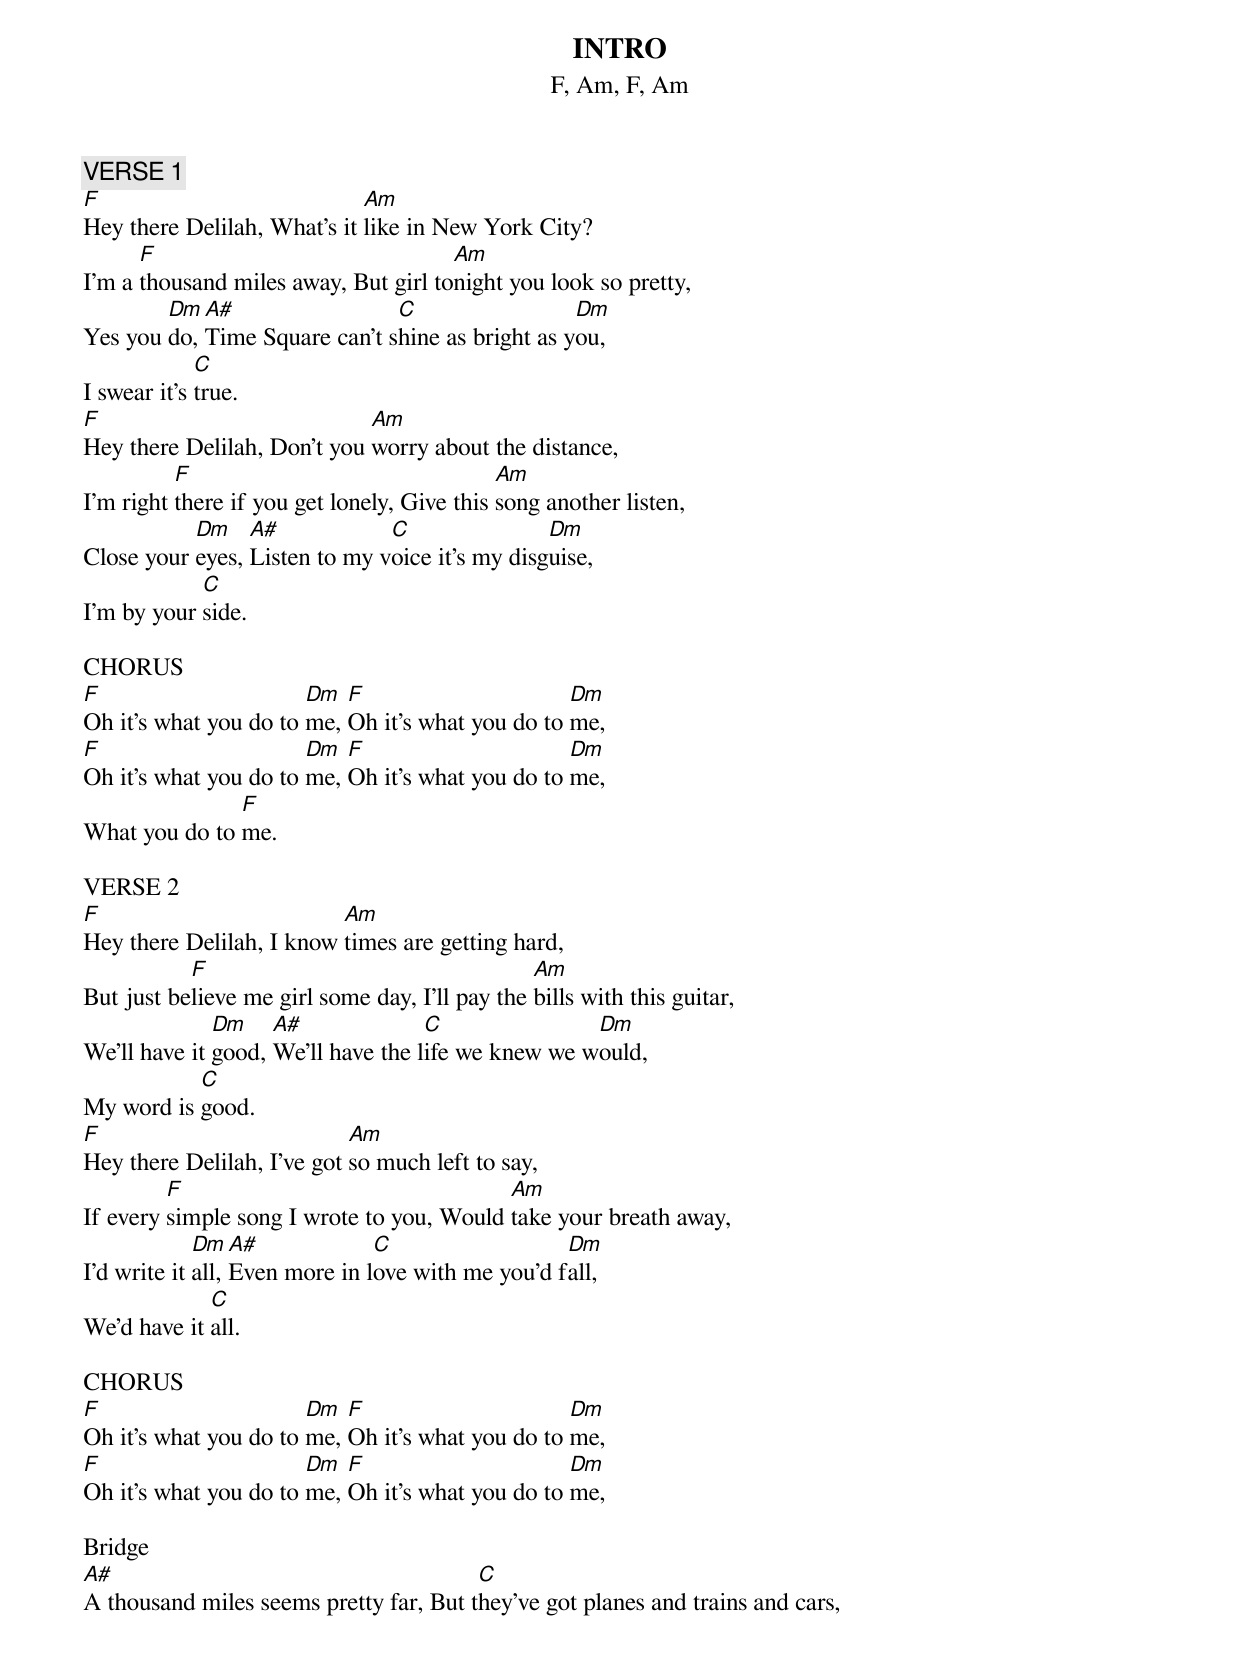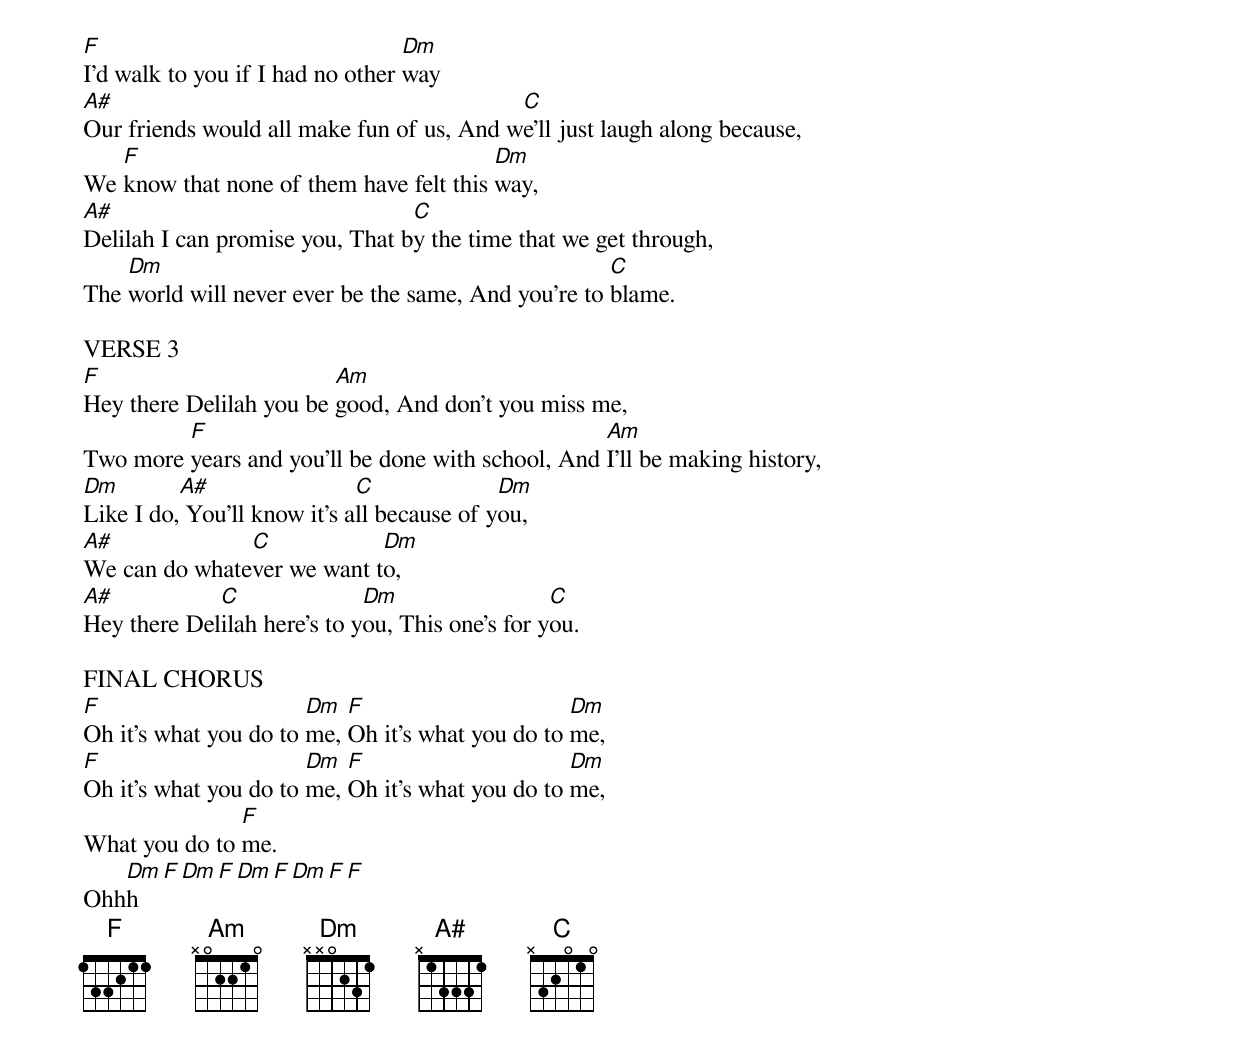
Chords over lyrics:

INTRO
F, Am, F, Am

VERSE 1
F                            Am
Hey there Delilah, What’s it like in New York City?
      F                               Am
I’m a thousand miles away, But girl tonight you look so pretty,
        Dm  A#                 C                  Dm
Yes you do, Time Square can’t shine as bright as you,
             C
I swear it’s true.
F                            Am
Hey there Delilah, Don’t you worry about the distance,
          F                                  Am
I’m right there if you get lonely, Give this song another listen,
           Dm    A#            C                Dm
Close your eyes, Listen to my voice it’s my disguise,
            C
I’m by your side.

CHORUS
F                      Dm  F                      Dm
Oh it’s what you do to me, Oh it’s what you do to me,
F                      Dm  F                      Dm
Oh it’s what you do to me, Oh it’s what you do to me,
               F
What you do to me.

VERSE 2
F                         Am
Hey there Delilah, I know times are getting hard,
           F                                    Am
But just believe me girl some day, I'll pay the bills with this guitar,
              Dm    A#              C               Dm
We'll have it good, We'll have the life we knew we would,
           C
My word is good.
F                           Am
Hey there Delilah, I’ve got so much left to say,
         F                                 Am
If every simple song I wrote to you, Would take your breath away,
             Dm   A#            C                  Dm
I’d write it all, Even more in love with me you’d fall,
             C
We’d have it all.

CHORUS
F                      Dm  F                      Dm
Oh it’s what you do to me, Oh it’s what you do to me,
F                      Dm  F                      Dm
Oh it’s what you do to me, Oh it’s what you do to me,

Bridge
A#                                      C
A thousand miles seems pretty far, But they’ve got planes and trains and cars,
F                                 Dm
I’d walk to you if I had no other way
A#                                         C
Our friends would all make fun of us, And we'll just laugh along because,
   F                                     Dm
We know that none of them have felt this way,
A#                               C
Delilah I can promise you, That by the time that we get through,
    Dm                                               C
The world will never ever be the same, And you’re to blame.

VERSE 3
F                        Am
Hey there Delilah you be good, And don’t you miss me,
         F                                         Am
Two more years and you’ll be done with school, And I'll be making history,
Dm        A#                 C              Dm
Like I do, You’ll know it's all because of you,
A#             C            Dm
We can do whatever we want to,
A#           C               Dm                  C
Hey there Delilah here's to you, This one’s for you.

FINAL CHORUS
F                      Dm  F                      Dm
Oh it’s what you do to me, Oh it’s what you do to me,
F                      Dm  F                      Dm
Oh it’s what you do to me, Oh it’s what you do to me,
               F
What you do to me.
   Dm   F    Dm    F    Dm   F    Dm   F F
Ohhh
